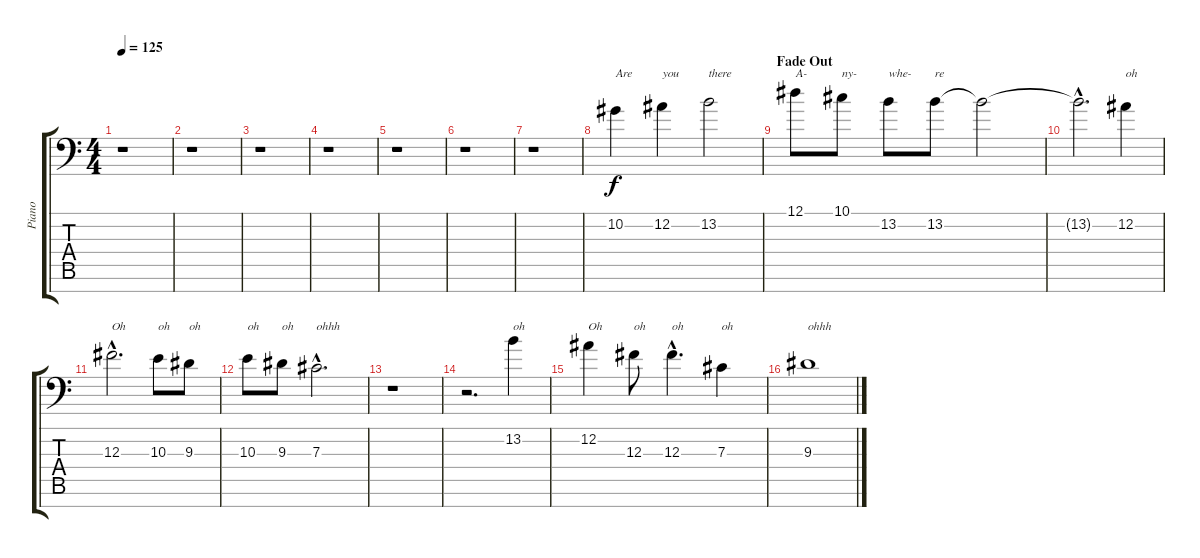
\track ("Piano" "Piano") {instrument acousticgrandpiano}
\staff {score tabs}
\tuning (Eb4 Bb3 Gb3 Db3 Ab2 Eb2 Bb1) {hide}
\ts (4 4)
\tempo 125
\clef f4
\ks c
r.1{dy f} |
r.1 |
r.1 |
r.1 |
r.1 |
r.1 |
r.1 |
10.2.4{txt "Are"} 12.2.4{txt "you"} 13.2.2{txt "there"} |
\section ("" "Fade Out")
12.1.8{txt "A-"} 10.1.8{txt "ny-"} 13.2.8{txt "whe-"} 13.2.8{txt "re"} 13.2{t}.2 |
13.2{hac t}.2{d} 12.2.4{txt "oh"} |
12.3{hac}.2{d txt "Oh"} 10.3.8{txt "oh"} 9.3.8{txt "oh"} |
10.3.8{txt "oh"} 9.3.8{txt "oh"} 7.3{hac}.2{d txt "ohhh"} |
r.1 |
r.2{d} 13.2.4{txt "oh"} |
12.2.4{txt "Oh"} 12.3.8{txt "oh"} 12.3{hac}.4{d txt "oh"} 7.3.4{txt "oh"} |
9.3.1{txt "ohhh"}
